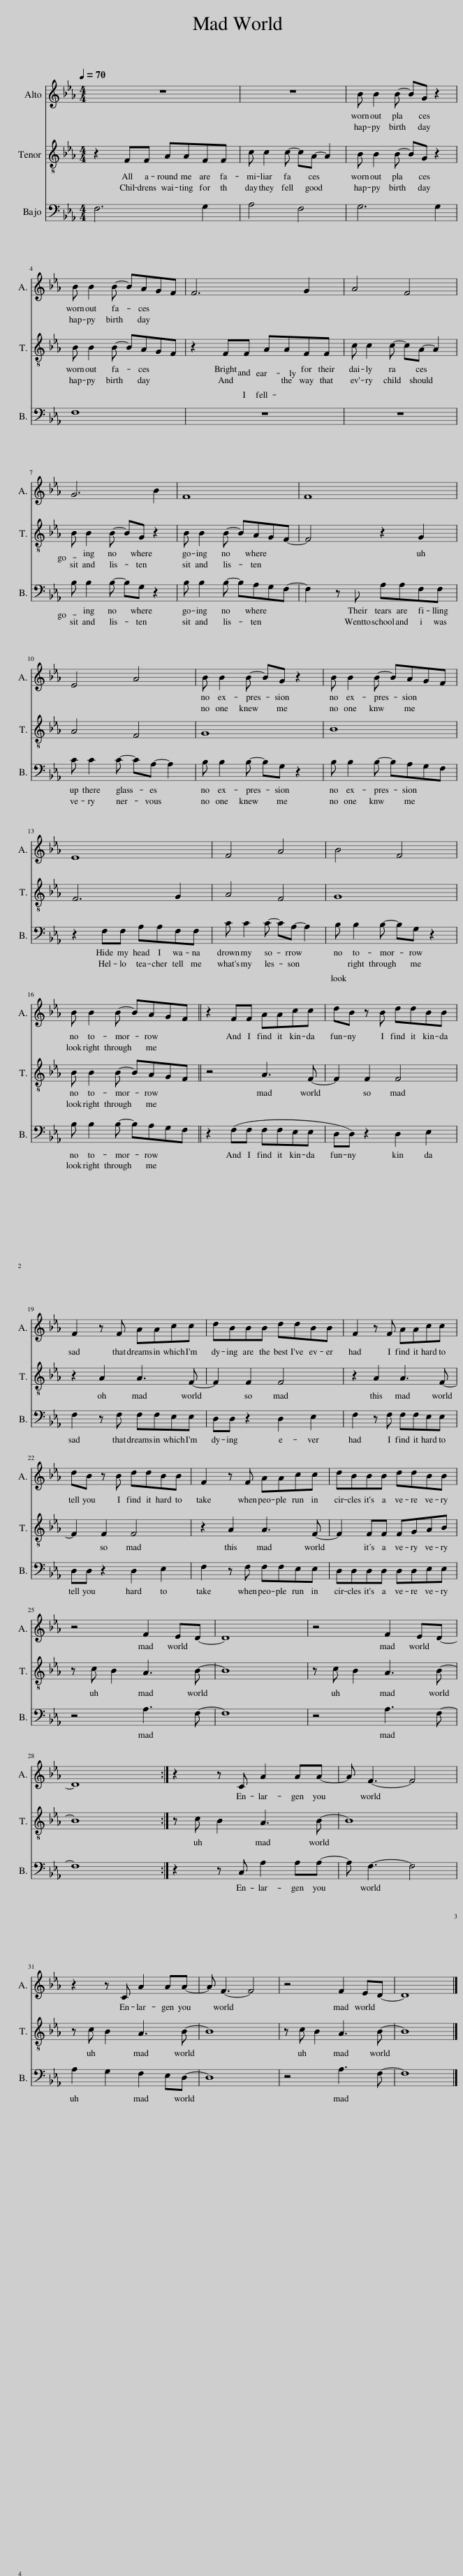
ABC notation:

X:1
%%score 1 2 3
L:1/8
Q:1/4=70
M:4/4
I:linebreak $
K:Eb
V:1 treble
V:2 treble-8
V:3 bass
V:1
 z8 | z8 | B B2 B- BG z2 |$ B B2 B- BAGF | F6 G2 | %5
 A4 F4 |$ G6 B2 | F8 | F8 |$ E4 A4 | %10
 B B2 B- BG z2 | B B2 B- BAGF |$ E8 | F4 A4 | B4 F4 |$ %15
 B B2 B- BAGF || z2 FF AAcc | dB z B ddBB |$ F2 z F AAcc | dBBB ddBB | %20
 F2 z F AAcc |$ dB z B ddBB | F2 z F AAcc | dBBB ddBB |$ z4 F2 ED- | %25
 D8 | z4 F2 ED- |$ D8 :| z2 z C A2 AA- | A F3- F4 |$ %30
 z2 z C A2 AA- | A F3- F4 | z4 F2 ED- | D8 |] %34
V:2
 z2 FF AAFF | c c2 c- cA- A2 | B B2 B- BG z2 |$ B B2 B- BAGF | z2 FF AAFF | %5
 c c2 c- cA- A2 |$ B B2 B- BG z2 | B B2 B- BAGF- | F4 z2 G2 |$ A4 F4 | %10
 G8 | B8 |$ F6 G2 | A4 F4 | G8 |$ %15
 B B2 B- BAGF || z4 A3 F- | F2 F2 F4 |$ z2 A2 A3 F- | F2 F2 F4 | %20
 z2 A2 A3 F- |$ F2 F2 F4 | z2 A2 A3 F- | F2 FF FGAB |$ z c B2 A3 B- | %25
 B8 | z c B2 A3 B- |$ B8 :| z c B2 A3 B- | B8 |$ %30
 z c B2 A3 B- | B8 | z c B2 A3 B- | B8 |] %34
V:3
 F,6 G,2 | A,4 F,4 | G,6 G,2 |$ F,8 | z8 | %5
 z8 |$ B, B,2 B,- B,G, z2 | B, B,2 B,- B,A,G,F,- | F,2 z x A,A,F,F, |$ C C2 C- CA,- A,2 | %10
 B, B,2 B,- B,G, z2 | B, B,2 B,- B,A,G,F, |$ z2 F,F, A,A,F,F, | C C2 C- CA,- A,2 | B, B,2 B,- B,G, z2 |$ %15
 B, B,2 B,- B,A,G,F, || z2 (F,F, F,F,E,E, | D,D,) z2 D,2 E,2 |$ F,2 z F, F,F,E,E, | D,D, z2 D,2 E,2 | %20
 F,2 z F, F,F,E,E, |$ D,D, z2 D,2 E,2 | F,2 z F, F,F,E,E, | D,D,D,D, D,D,E,E, |$ z4 A,3 F,- | %25
 F,8 | z4 A,3 F,- |$ F,8 :| z2 z C, A,2 A,A,- | A, F,3- F,4 |$ %30
 A,2 G,2 F,2 E,D,- | D,8 | z4 A,3 F,- | F,8 |] %34
